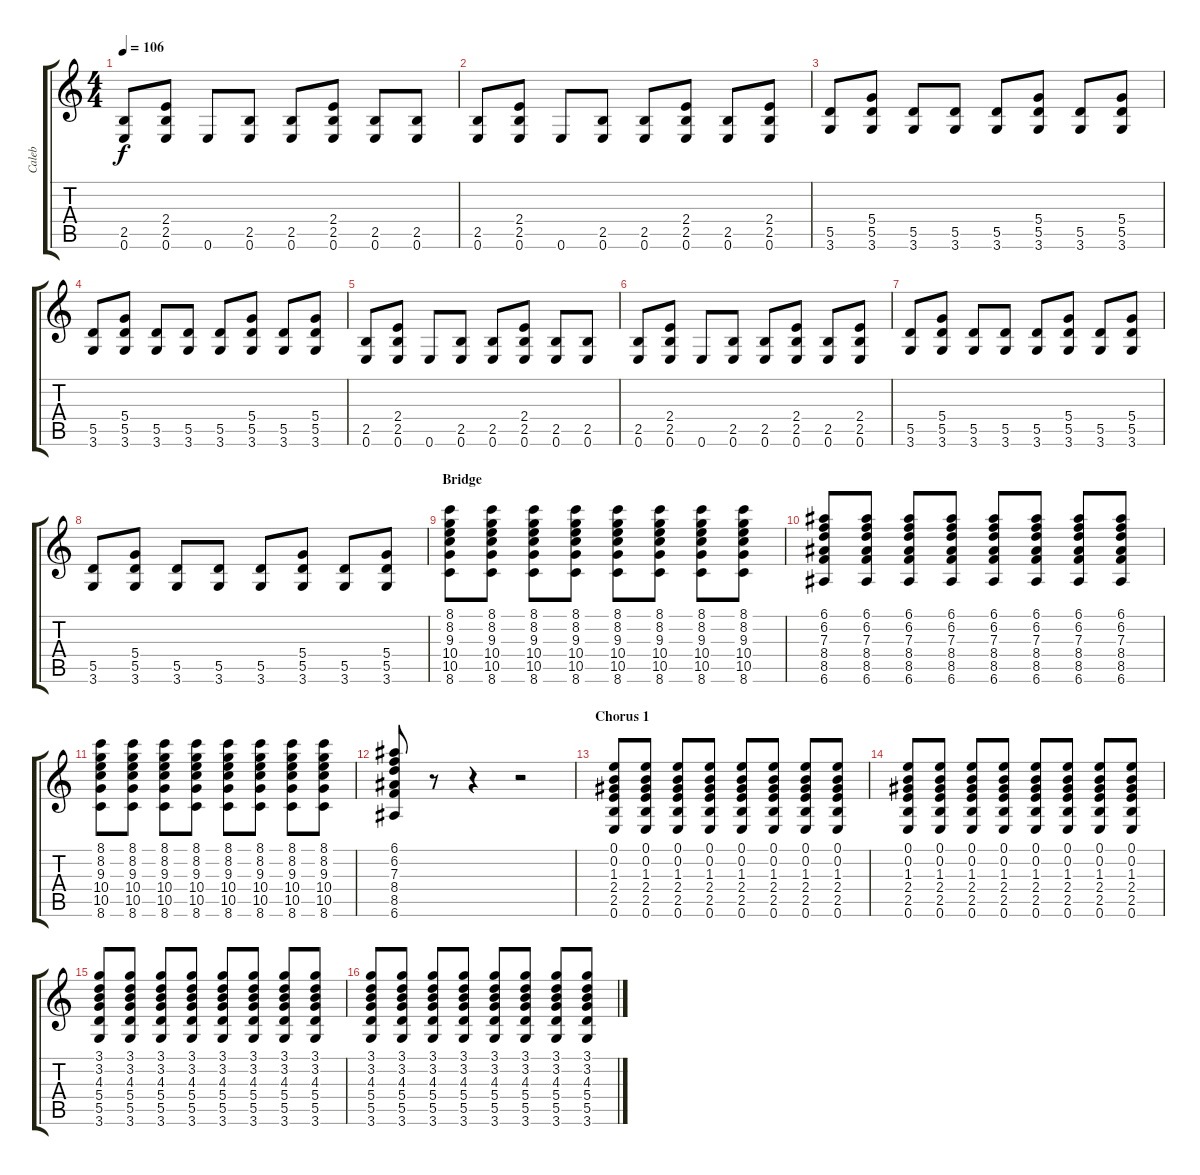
\track ("Caleb" "Caleb") {instrument overdrivenguitar}
\staff {score tabs}
\tuning (E4 B3 G3 D3 A2 E2) {hide}
\ts (4 4)
\tempo 106
\clef g2
\ks c
(2.5 0.6).8{dy f instrument electricguitarmuted} (2.4 2.5 0.6).8 0.6.8 (2.5 0.6).8 (2.5 0.6).8 (2.4 2.5 0.6).8 (2.5 0.6).8 (2.5 0.6).8 |
(2.5 0.6).8{instrument electricguitarmuted} (2.4 2.5 0.6).8 0.6.8 (2.5 0.6).8 (2.5 0.6).8 (2.4 2.5 0.6).8 (2.5 0.6).8 (2.4 2.5 0.6).8 |
(5.5 3.6).8{instrument electricguitarmuted} (5.4 5.5 3.6).8 (5.5 3.6).8 (5.5 3.6).8 (5.5 3.6).8 (5.4 5.5 3.6).8 (5.5 3.6).8 (5.4 5.5 3.6).8 |
(5.5 3.6).8{instrument electricguitarmuted} (5.4 5.5 3.6).8 (5.5 3.6).8 (5.5 3.6).8 (5.5 3.6).8 (5.4 5.5 3.6).8 (5.5 3.6).8 (5.4 5.5 3.6).8 |
(2.5 0.6).8{instrument electricguitarmuted} (2.4 2.5 0.6).8 0.6.8 (2.5 0.6).8 (2.5 0.6).8 (2.4 2.5 0.6).8 (2.5 0.6).8 (2.5 0.6).8 |
(2.5 0.6).8{instrument electricguitarmuted} (2.4 2.5 0.6).8 0.6.8 (2.5 0.6).8 (2.5 0.6).8 (2.4 2.5 0.6).8 (2.5 0.6).8 (2.4 2.5 0.6).8 |
(5.5 3.6).8{instrument electricguitarmuted} (5.4 5.5 3.6).8 (5.5 3.6).8 (5.5 3.6).8 (5.5 3.6).8 (5.4 5.5 3.6).8 (5.5 3.6).8 (5.4 5.5 3.6).8 |
(5.5 3.6).8{instrument electricguitarmuted} (5.4 5.5 3.6).8 (5.5 3.6).8 (5.5 3.6).8 (5.5 3.6).8 (5.4 5.5 3.6).8 (5.5 3.6).8 (5.4 5.5 3.6).8 |
\section ("" "Bridge")
(8.1 8.2 9.3 10.4 10.5 8.6).8{instrument overdrivenguitar} (8.1 8.2 9.3 10.4 10.5 8.6).8 (8.1 8.2 9.3 10.4 10.5 8.6).8 (8.1 8.2 9.3 10.4 10.5 8.6).8 (8.1 8.2 9.3 10.4 10.5 8.6).8 (8.1 8.2 9.3 10.4 10.5 8.6).8 (8.1 8.2 9.3 10.4 10.5 8.6).8 (8.1 8.2 9.3 10.4 10.5 8.6).8 |
(6.1 6.2 7.3 8.4 8.5 6.6).8{instrument overdrivenguitar} (6.1 6.2 7.3 8.4 8.5 6.6).8 (6.1 6.2 7.3 8.4 8.5 6.6).8 (6.1 6.2 7.3 8.4 8.5 6.6).8 (6.1 6.2 7.3 8.4 8.5 6.6).8 (6.1 6.2 7.3 8.4 8.5 6.6).8 (6.1 6.2 7.3 8.4 8.5 6.6).8 (6.1 6.2 7.3 8.4 8.5 6.6).8 |
(8.1 8.2 9.3 10.4 10.5 8.6).8{instrument overdrivenguitar} (8.1 8.2 9.3 10.4 10.5 8.6).8 (8.1 8.2 9.3 10.4 10.5 8.6).8 (8.1 8.2 9.3 10.4 10.5 8.6).8 (8.1 8.2 9.3 10.4 10.5 8.6).8 (8.1 8.2 9.3 10.4 10.5 8.6).8 (8.1 8.2 9.3 10.4 10.5 8.6).8 (8.1 8.2 9.3 10.4 10.5 8.6).8 |
(6.1 6.2 7.3 8.4 8.5 6.6).8 r.8 r.4 r.2 |
\section ("" "Chorus 1")
(0.1 0.2 1.3 2.4 2.5 0.6).8{instrument distortionguitar} (0.1 0.2 1.3 2.4 2.5 0.6).8 (0.1 0.2 1.3 2.4 2.5 0.6).8 (0.1 0.2 1.3 2.4 2.5 0.6).8 (0.1 0.2 1.3 2.4 2.5 0.6).8 (0.1 0.2 1.3 2.4 2.5 0.6).8 (0.1 0.2 1.3 2.4 2.5 0.6).8 (0.1 0.2 1.3 2.4 2.5 0.6).8 |
(0.1 0.2 1.3 2.4 2.5 0.6).8{instrument distortionguitar} (0.1 0.2 1.3 2.4 2.5 0.6).8 (0.1 0.2 1.3 2.4 2.5 0.6).8 (0.1 0.2 1.3 2.4 2.5 0.6).8 (0.1 0.2 1.3 2.4 2.5 0.6).8 (0.1 0.2 1.3 2.4 2.5 0.6).8 (0.1 0.2 1.3 2.4 2.5 0.6).8 (0.1 0.2 1.3 2.4 2.5 0.6).8 |
(3.1 3.2 4.3 5.4 5.5 3.6).8{instrument distortionguitar} (3.1 3.2 4.3 5.4 5.5 3.6).8 (3.1 3.2 4.3 5.4 5.5 3.6).8 (3.1 3.2 4.3 5.4 5.5 3.6).8 (3.1 3.2 4.3 5.4 5.5 3.6).8 (3.1 3.2 4.3 5.4 5.5 3.6).8 (3.1 3.2 4.3 5.4 5.5 3.6).8 (3.1 3.2 4.3 5.4 5.5 3.6).8 |
(3.1 3.2 4.3 5.4 5.5 3.6).8{instrument distortionguitar} (3.1 3.2 4.3 5.4 5.5 3.6).8 (3.1 3.2 4.3 5.4 5.5 3.6).8 (3.1 3.2 4.3 5.4 5.5 3.6).8 (3.1 3.2 4.3 5.4 5.5 3.6).8 (3.1 3.2 4.3 5.4 5.5 3.6).8 (3.1 3.2 4.3 5.4 5.5 3.6).8 (3.1 3.2 4.3 5.4 5.5 3.6).8
